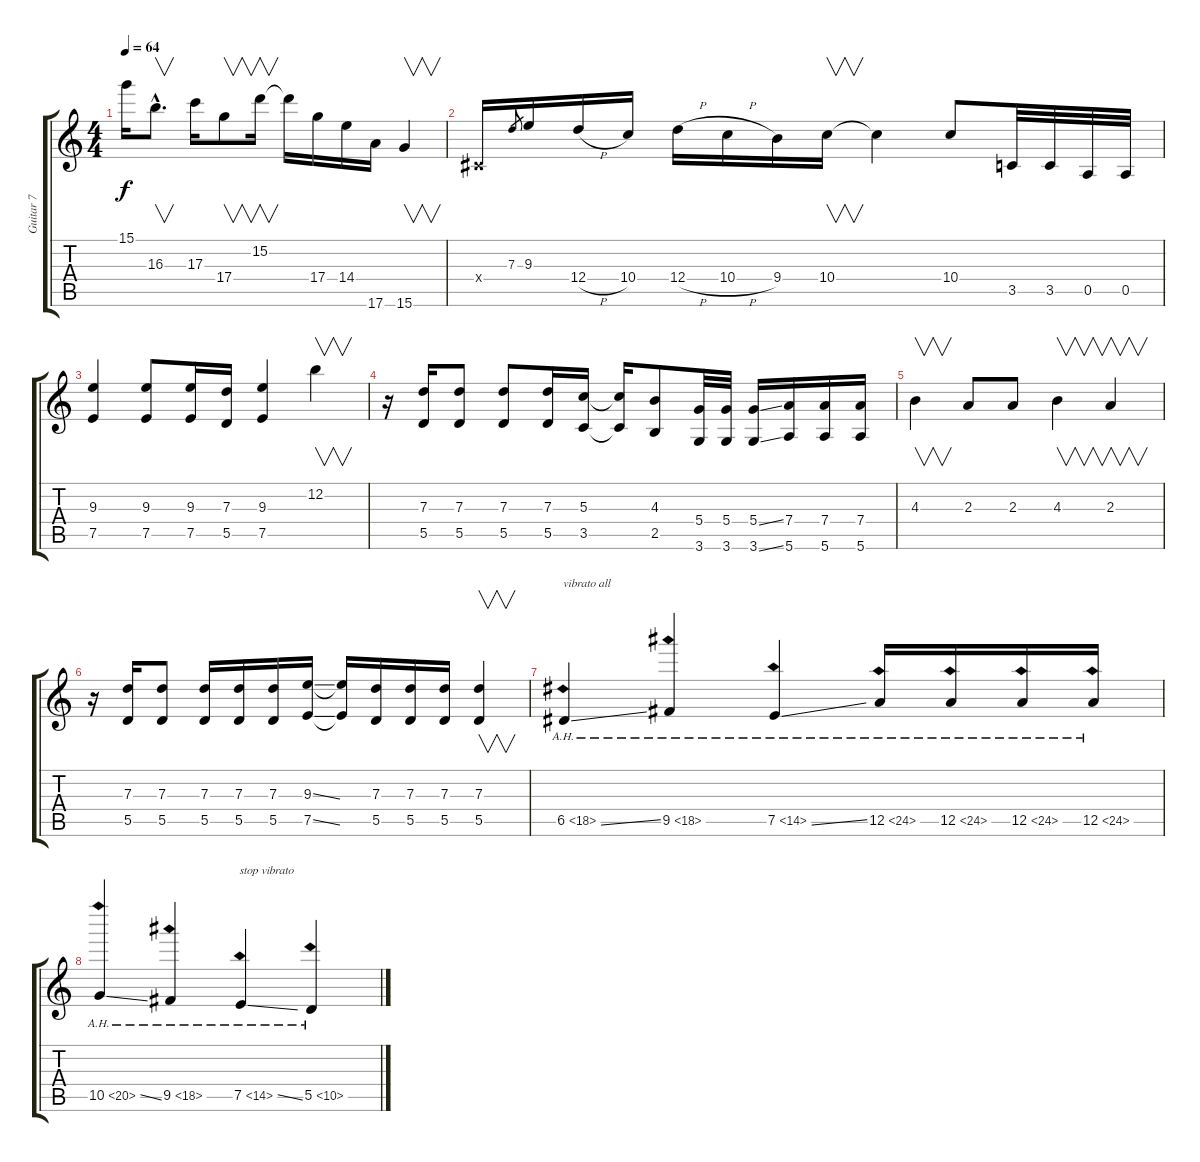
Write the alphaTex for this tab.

\track ("Guitar 7" "Guitar 7") {instrument overdrivenguitar}
\staff {score tabs}
\tuning (E4 B3 G3 D3 A2 E2) {hide}
\ts (4 4)
\tempo 64
\clef g2
\ks c
15.1.16{dy f} 16.3{hac}.8{v d} 17.3.16 17.4.8{v} 15.2.16{v} 15.2{t}.16 17.4.16 14.4.16 17.6.16 15.6.4{v} |
-1.4{x}.16 7.3.8{gr} 9.3.16 12.4{h}.16 10.4.16 12.4{h}.16 10.4{h}.16 9.4.16 10.4.16{v} 10.4{t}.4 10.4.8 3.5.32 3.5.32 0.5.32 0.5.32 |
(9.3 7.5).4 (9.3 7.5).8 (9.3 7.5).16 (7.3 5.5).16 (9.3 7.5).4 12.2.4{v} |
r.16 (7.3 5.5).16 (7.3 5.5).8 (7.3 5.5).8 (7.3 5.5).16 (5.3 3.5).16 (5.3{t} 3.5{t}).16 (4.3 2.5).8 (5.4 3.6).32 (5.4 3.6).32 (5.4{ss} 3.6{ss}).16 (7.4 5.6).16 (7.4 5.6).16 (7.4 5.6).16 |
4.3.4{v} 2.3.8 2.3.8 4.3.4{v} 2.3.4{v} |
r.16 (7.3 5.5).16 (7.3 5.5).8 (7.3 5.5).16 (7.3 5.5).16 (7.3 5.5).16 (9.3{ss} 7.5{ss}).16 (9.3{t} 7.5{t}).16 (7.3 5.5).16 (7.3 5.5).16 (7.3 5.5).16 (7.3 5.5).4{v} |
6.5{ah 12 ss}.4{txt "vibrato all"} 9.5{ah 9}.4 7.5{ah 7 ss}.4 12.5{ah 12}.16 12.5{ah 12}.16 12.5{ah 12}.16 12.5{ah 12}.16 |
10.5{ah 10 ss}.4 9.5{ah 9}.4 7.5{ah 7 ss}.4{txt "stop vibrato"} 5.5{ah 5}.4
